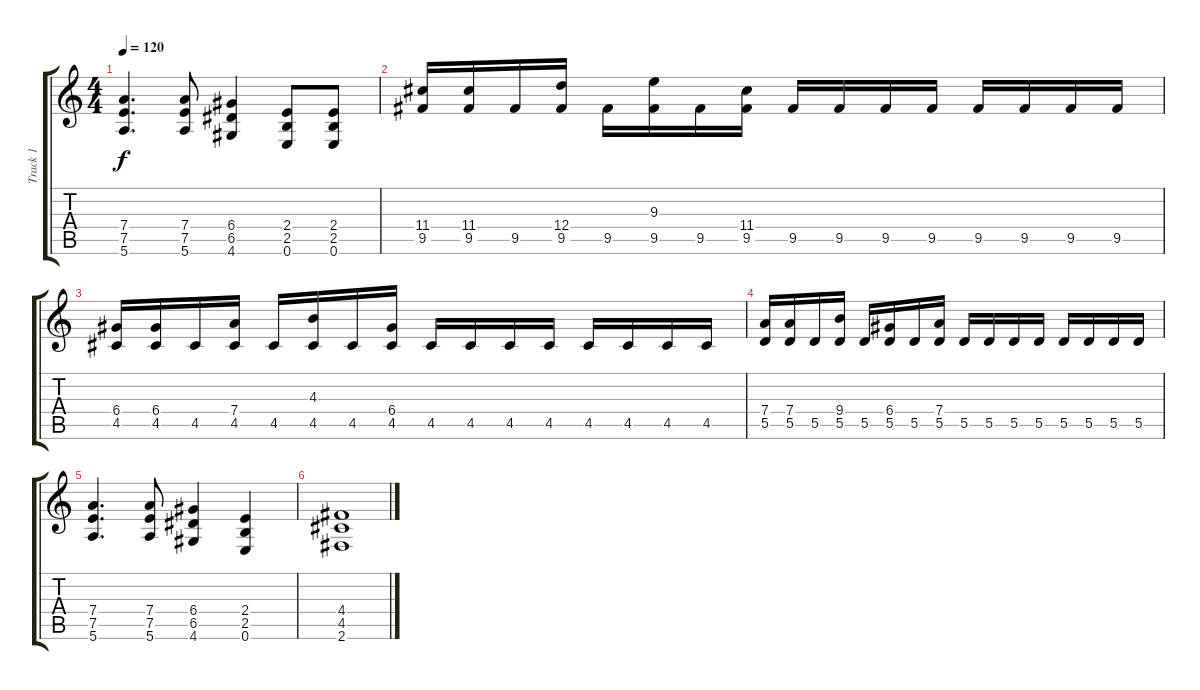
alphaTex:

\track ("Track 1" "Track 1") {instrument distortionguitar}
\staff {score tabs}
\tuning (E4 B3 G3 D3 A2 E2) {hide}
\ts (4 4)
\tempo 120
\clef g2
\ks c
(7.4 7.5 5.6).4{d dy f} (7.4 7.5 5.6).8 (6.4 6.5 4.6).4 (2.4 2.5 0.6).8 (2.4 2.5 0.6).8 |
(11.4 9.5).16 (11.4 9.5).16 9.5.16 (12.4 9.5).16 9.5.16 (9.3 9.5).16 9.5.16 (11.4 9.5).16 9.5.16 9.5.16 9.5.16 9.5.16 9.5.16 9.5.16 9.5.16 9.5.16 |
(6.4 4.5).16 (6.4 4.5).16 4.5.16 (7.4 4.5).16 4.5.16 (4.3 4.5).16 4.5.16 (6.4 4.5).16 4.5.16 4.5.16 4.5.16 4.5.16 4.5.16 4.5.16 4.5.16 4.5.16 |
(7.4 5.5).16 (7.4 5.5).16 5.5.16 (9.4 5.5).16 5.5.16 (6.4 5.5).16 5.5.16 (7.4 5.5).16 5.5.16 5.5.16 5.5.16 5.5.16 5.5.16 5.5.16 5.5.16 5.5.16 |
(7.4 7.5 5.6).4{d} (7.4 7.5 5.6).8 (6.4 6.5 4.6).4 (2.4 2.5 0.6).4 |
(4.4 4.5 2.6).1
